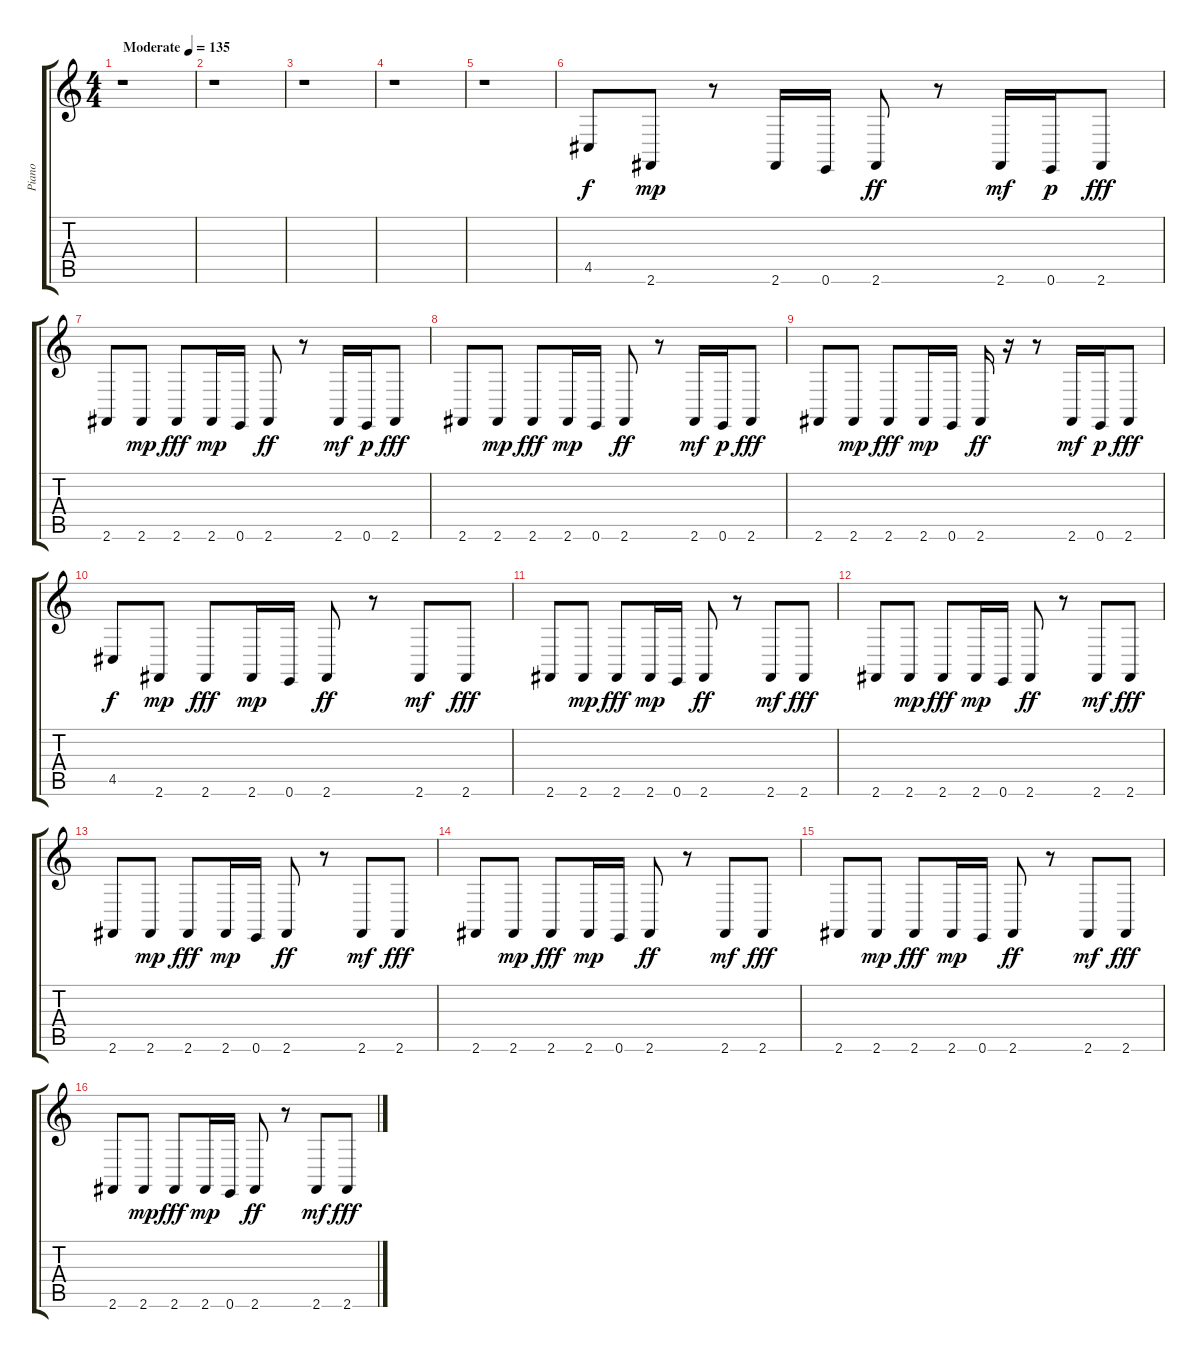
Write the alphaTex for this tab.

\track ("Piano" "Piano") {instrument acousticgrandpiano}
\staff {score tabs}
\tuning (E4 B3 G3 D3 A2 E2) {hide}
\ts (4 4)
\tempo (135 "Moderate")
\clef g2
\ks c
r.1{dy f instrument acousticgrandpiano} |
r.1 |
r.1 |
r.1 |
r.1 |
4.5.8 2.6.8{dy mp} r.8 2.6.16 0.6.16 2.6.8{dy ff} r.8 2.6.16{dy mf} 0.6.16{dy p} 2.6.8{dy fff} |
2.6.8 2.6.8{dy mp} 2.6.8{dy fff} 2.6.16{dy mp} 0.6.16 2.6.8{dy ff} r.8 2.6.16{dy mf} 0.6.16{dy p} 2.6.8{dy fff} |
2.6.8 2.6.8{dy mp} 2.6.8{dy fff} 2.6.16{dy mp} 0.6.16 2.6.8{dy ff} r.8 2.6.16{dy mf} 0.6.16{dy p} 2.6.8{dy fff} |
2.6.8 2.6.8{dy mp} 2.6.8{dy fff} 2.6.16{dy mp} 0.6.16 2.6.16{dy ff} r.16 r.8 2.6.16{dy mf} 0.6.16{dy p} 2.6.8{dy fff} |
4.5.8{dy f} 2.6.8{dy mp} 2.6.8{dy fff} 2.6.16{dy mp} 0.6.16 2.6.8{dy ff} r.8 2.6.8{dy mf} 2.6.8{dy fff} |
2.6.8 2.6.8{dy mp} 2.6.8{dy fff} 2.6.16{dy mp} 0.6.16 2.6.8{dy ff} r.8 2.6.8{dy mf} 2.6.8{dy fff} |
2.6.8 2.6.8{dy mp} 2.6.8{dy fff} 2.6.16{dy mp} 0.6.16 2.6.8{dy ff} r.8 2.6.8{dy mf} 2.6.8{dy fff} |
2.6.8 2.6.8{dy mp} 2.6.8{dy fff} 2.6.16{dy mp} 0.6.16 2.6.8{dy ff} r.8 2.6.8{dy mf} 2.6.8{dy fff} |
2.6.8 2.6.8{dy mp} 2.6.8{dy fff} 2.6.16{dy mp} 0.6.16 2.6.8{dy ff} r.8 2.6.8{dy mf} 2.6.8{dy fff} |
2.6.8 2.6.8{dy mp} 2.6.8{dy fff} 2.6.16{dy mp} 0.6.16 2.6.8{dy ff} r.8 2.6.8{dy mf} 2.6.8{dy fff} |
2.6.8 2.6.8{dy mp} 2.6.8{dy fff} 2.6.16{dy mp} 0.6.16 2.6.8{dy ff} r.8 2.6.8{dy mf} 2.6.8{dy fff}
